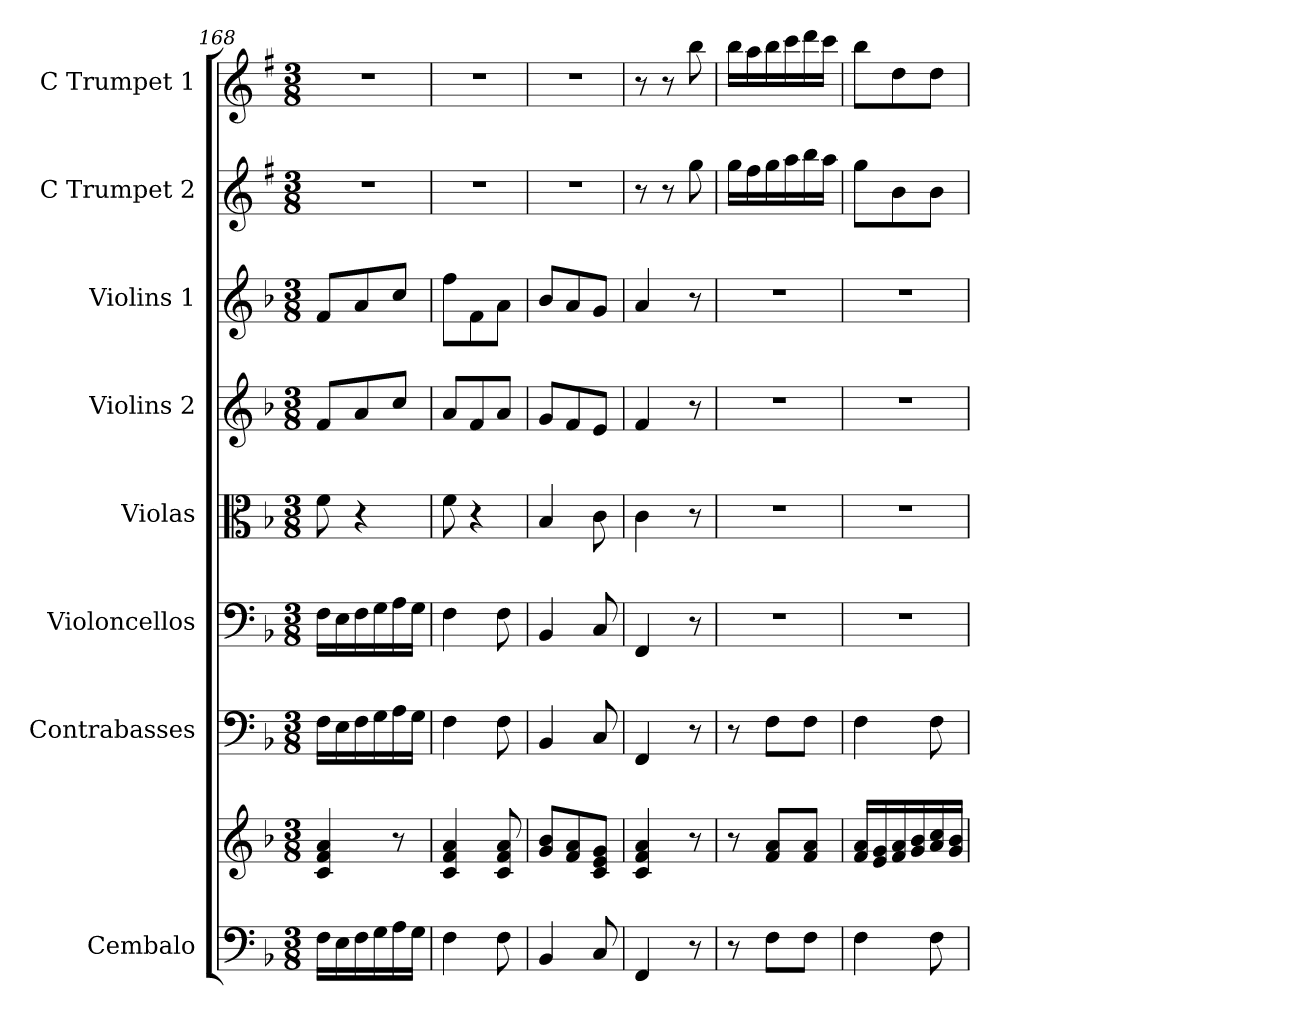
**kern	**kern	**kern	**kern	**kern	**kern	**kern	**kern	**kern
*part8	*part8	*part7	*part6	*part5	*part4	*part3	*part2	*part1
*staff9	*staff8	*staff7	*staff6	*staff5	*staff4	*staff3	*staff2	*staff1
*I"Cembalo	*	*I"Contrabasses	*I"Violoncellos	*I"Violas	*I"Violins 2	*I"Violins 1	*I"C Trumpet 2	*I"C Trumpet 1
*I'Cbl.	*	*I'Cbs.	*I'Vcs.	*I'Vlas.	*I'Vlns. 2	*I'Vlns. 1	*I'C Tpt. 2	*I'C Tpt. 1
*clefF4	*clefG2	*clefF4	*clefF4	*clefC3	*clefG2	*clefG2	*clefG2	*clefG2
*	*	*	*	*	*	*	*ITrd1c2	*ITrd1c2
*k[b-]	*k[b-]	*k[b-]	*k[b-]	*k[b-]	*k[b-]	*k[b-]	*k[b-]	*k[b-]
*M3/8	*M3/8	*M3/8	*M3/8	*M3/8	*M3/8	*M3/8	*M3/8	*M3/8
=168	=168	=168	=168	=168	=168	=168	=168	=168
16F\LL	4c/ 4f/ 4a/	16F\LL	16F\LL	8f\	8f/L	8f/L	4.r	4.r
16E\	.	16E\	16E\	.	.	.	.	.
16F\	.	16F\	16F\	4r	8a/	8a/	.	.
16G\	.	16G\	16G\	.	.	.	.	.
16A\	8r	16A\	16A\	.	8cc/J	8cc/J	.	.
16G\JJ	.	16G\JJ	16G\JJ	.	.	.	.	.
=169	=169	=169	=169	=169	=169	=169	=169	=169
4F\	4c/ 4f/ 4a/	4F\	4F\	8f\	8a/L	8ff\L	4.r	4.r
.	.	.	.	4r	8f/	8f\	.	.
8F\	8c/ 8f/ 8a/	8F\	8F\	.	8a/J	8a\J	.	.
!!LO:PB:g=z
=170	=170	=170	=170	=170	=170	=170	=170	=170
4BB-/	8g/ 8b-/L	4BB-/	4BB-/	4B-/	8g/L	8b-/L	4.r	4.r
.	8f/ 8a/	.	.	.	8f/	8a/	.	.
8C/	8c/ 8e/ 8g/J	8C/	8C/	8c\	8e/J	8g/J	.	.
=171	=171	=171	=171	=171	=171	=171	=171	=171
4FF/	4c/ 4f/ 4a/	4FF/	4FF/	4c\	4f/	4a/	8r	8r
.	.	.	.	.	.	.	8r	8r
8r	8r	8r	8r	8r	8r	8r	8ff\	8aa\
=172	=172	=172	=172	=172	=172	=172	=172	=172
8r	8r	8r	4.r	4.r	4.r	4.r	16ff\LL	16aa\LL
.	.	.	.	.	.	.	16ee\	16gg\
8F\L	8f/ 8a/L	8F\L	.	.	.	.	16ff\	16aa\
.	.	.	.	.	.	.	16gg\	16bb-\
8F\J	8f/ 8a/J	8F\J	.	.	.	.	16aa\	16ccc\
.	.	.	.	.	.	.	16gg\JJ	16bb-\JJ
=173	=173	=173	=173	=173	=173	=173	=173	=173
4F\	16f/ 16a/LL	4F\	4.r	4.r	4.r	4.r	8ff\L	8aa\L
.	16e/ 16g/	.	.	.	.	.	.	.
.	16f/ 16a/	.	.	.	.	.	8a\	8cc\
.	16g/ 16b-/	.	.	.	.	.	.	.
8F\	16a/ 16cc/	8F\	.	.	.	.	8a\J	8cc\J
.	16g/ 16b-/JJ	.	.	.	.	.	.	.
=	=	=	=	=	=	=	=	=
*-	*-	*-	*-	*-	*-	*-	*-	*-
